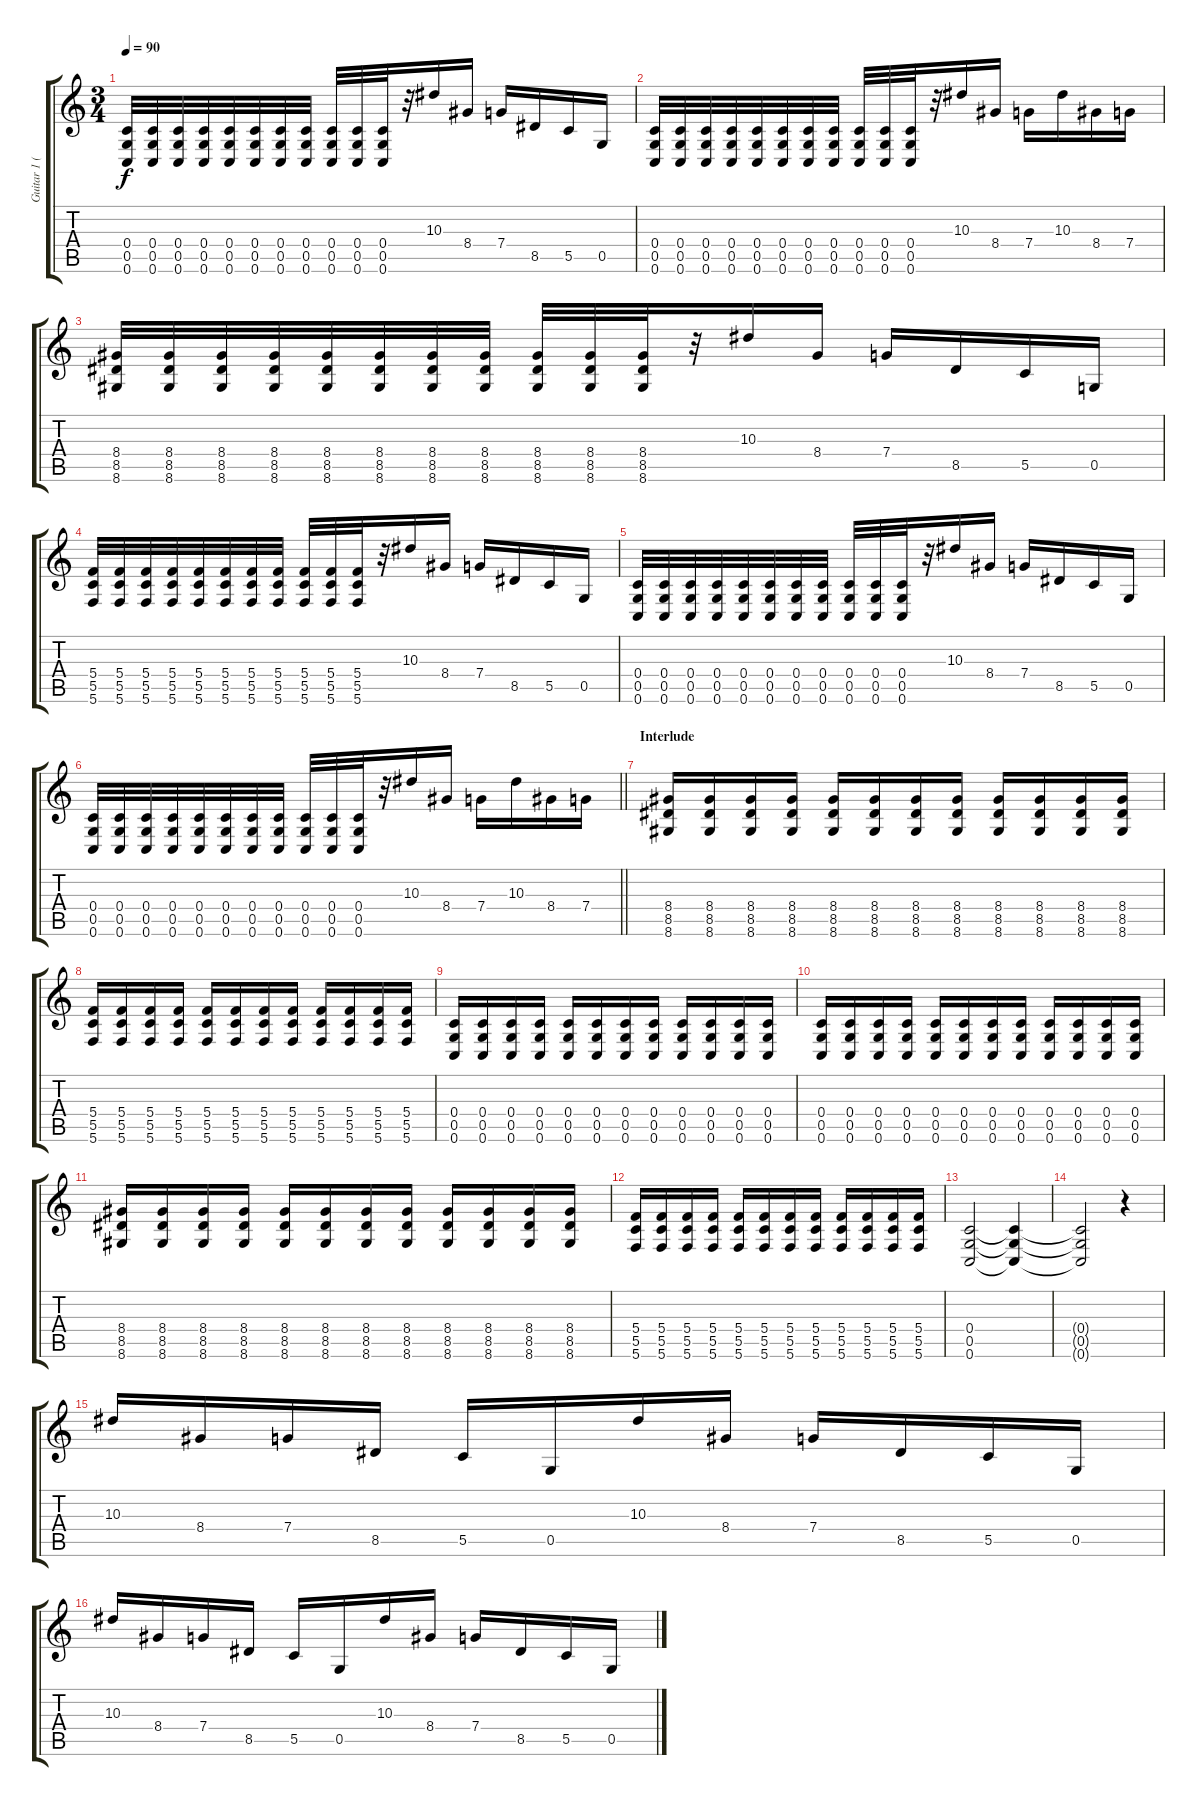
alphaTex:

\track ("Guitar 1 (Adam)" "Guitar 1 (") {instrument acousticguitarsteel}
\staff {score tabs}
\tuning (D4 A3 F3 C3 G2 C2) {hide}
\ts (3 4)
\tempo 90
\clef g2
\ks c
(0.4 0.5 0.6).32{dy f} (0.4 0.5 0.6).32 (0.4 0.5 0.6).32 (0.4 0.5 0.6).32 (0.4 0.5 0.6).32 (0.4 0.5 0.6).32 (0.4 0.5 0.6).32 (0.4 0.5 0.6).32 (0.4 0.5 0.6).32 (0.4 0.5 0.6).32 (0.4 0.5 0.6).32 r.32 10.3.16 8.4.16 7.4.16 8.5.16 5.5.16 0.5.16 |
(0.4 0.5 0.6).32 (0.4 0.5 0.6).32 (0.4 0.5 0.6).32 (0.4 0.5 0.6).32 (0.4 0.5 0.6).32 (0.4 0.5 0.6).32 (0.4 0.5 0.6).32 (0.4 0.5 0.6).32 (0.4 0.5 0.6).32 (0.4 0.5 0.6).32 (0.4 0.5 0.6).32 r.32 10.3.16 8.4.16 7.4.16 10.3.16 8.4.16 7.4.16 |
(8.4 8.5 8.6).32{instrument distortionguitar} (8.4 8.5 8.6).32 (8.4 8.5 8.6).32 (8.4 8.5 8.6).32 (8.4 8.5 8.6).32 (8.4 8.5 8.6).32 (8.4 8.5 8.6).32 (8.4 8.5 8.6).32 (8.4 8.5 8.6).32 (8.4 8.5 8.6).32 (8.4 8.5 8.6).32 r.32 10.3.16 8.4.16 7.4.16 8.5.16 5.5.16 0.5.16 |
(5.4 5.5 5.6).32 (5.4 5.5 5.6).32 (5.4 5.5 5.6).32 (5.4 5.5 5.6).32 (5.4 5.5 5.6).32 (5.4 5.5 5.6).32 (5.4 5.5 5.6).32 (5.4 5.5 5.6).32 (5.4 5.5 5.6).32 (5.4 5.5 5.6).32 (5.4 5.5 5.6).32 r.32 10.3.16 8.4.16 7.4.16 8.5.16 5.5.16 0.5.16 |
(0.4 0.5 0.6).32 (0.4 0.5 0.6).32 (0.4 0.5 0.6).32 (0.4 0.5 0.6).32 (0.4 0.5 0.6).32 (0.4 0.5 0.6).32 (0.4 0.5 0.6).32 (0.4 0.5 0.6).32 (0.4 0.5 0.6).32 (0.4 0.5 0.6).32 (0.4 0.5 0.6).32 r.32 10.3.16 8.4.16 7.4.16 8.5.16 5.5.16 0.5.16 |
\barLineRight lightlight
(0.4 0.5 0.6).32 (0.4 0.5 0.6).32 (0.4 0.5 0.6).32 (0.4 0.5 0.6).32 (0.4 0.5 0.6).32 (0.4 0.5 0.6).32 (0.4 0.5 0.6).32 (0.4 0.5 0.6).32 (0.4 0.5 0.6).32 (0.4 0.5 0.6).32 (0.4 0.5 0.6).32 r.32 10.3.16 8.4.16 7.4.16 10.3.16 8.4.16 7.4.16 |
\section ("" "Interlude")
(8.4 8.5 8.6).16 (8.4 8.5 8.6).16 (8.4 8.5 8.6).16 (8.4 8.5 8.6).16 (8.4 8.5 8.6).16 (8.4 8.5 8.6).16 (8.4 8.5 8.6).16 (8.4 8.5 8.6).16 (8.4 8.5 8.6).16 (8.4 8.5 8.6).16 (8.4 8.5 8.6).16 (8.4 8.5 8.6).16 |
(5.4 5.5 5.6).16 (5.4 5.5 5.6).16 (5.4 5.5 5.6).16 (5.4 5.5 5.6).16 (5.4 5.5 5.6).16 (5.4 5.5 5.6).16 (5.4 5.5 5.6).16 (5.4 5.5 5.6).16 (5.4 5.5 5.6).16 (5.4 5.5 5.6).16 (5.4 5.5 5.6).16 (5.4 5.5 5.6).16 |
(0.4 0.5 0.6).16 (0.4 0.5 0.6).16 (0.4 0.5 0.6).16 (0.4 0.5 0.6).16 (0.4 0.5 0.6).16 (0.4 0.5 0.6).16 (0.4 0.5 0.6).16 (0.4 0.5 0.6).16 (0.4 0.5 0.6).16 (0.4 0.5 0.6).16 (0.4 0.5 0.6).16 (0.4 0.5 0.6).16 |
(0.4 0.5 0.6).16 (0.4 0.5 0.6).16 (0.4 0.5 0.6).16 (0.4 0.5 0.6).16 (0.4 0.5 0.6).16 (0.4 0.5 0.6).16 (0.4 0.5 0.6).16 (0.4 0.5 0.6).16 (0.4 0.5 0.6).16 (0.4 0.5 0.6).16 (0.4 0.5 0.6).16 (0.4 0.5 0.6).16 |
(8.4 8.5 8.6).16 (8.4 8.5 8.6).16 (8.4 8.5 8.6).16 (8.4 8.5 8.6).16 (8.4 8.5 8.6).16 (8.4 8.5 8.6).16 (8.4 8.5 8.6).16 (8.4 8.5 8.6).16 (8.4 8.5 8.6).16 (8.4 8.5 8.6).16 (8.4 8.5 8.6).16 (8.4 8.5 8.6).16 |
(5.4 5.5 5.6).16 (5.4 5.5 5.6).16 (5.4 5.5 5.6).16 (5.4 5.5 5.6).16 (5.4 5.5 5.6).16 (5.4 5.5 5.6).16 (5.4 5.5 5.6).16 (5.4 5.5 5.6).16 (5.4 5.5 5.6).16 (5.4 5.5 5.6).16 (5.4 5.5 5.6).16 (5.4 5.5 5.6).16 |
(0.4 0.5 0.6).2 (0.4{t} 0.5{t} 0.6{t}).4 |
(0.4{t} 0.5{t} 0.6{t}).2 r.4 |
10.3.16 8.4.16 7.4.16 8.5.16 5.5.16 0.5.16 10.3.16 8.4.16 7.4.16 8.5.16 5.5.16 0.5.16 |
10.3.16 8.4.16 7.4.16 8.5.16 5.5.16 0.5.16 10.3.16 8.4.16 7.4.16 8.5.16 5.5.16 0.5.16
